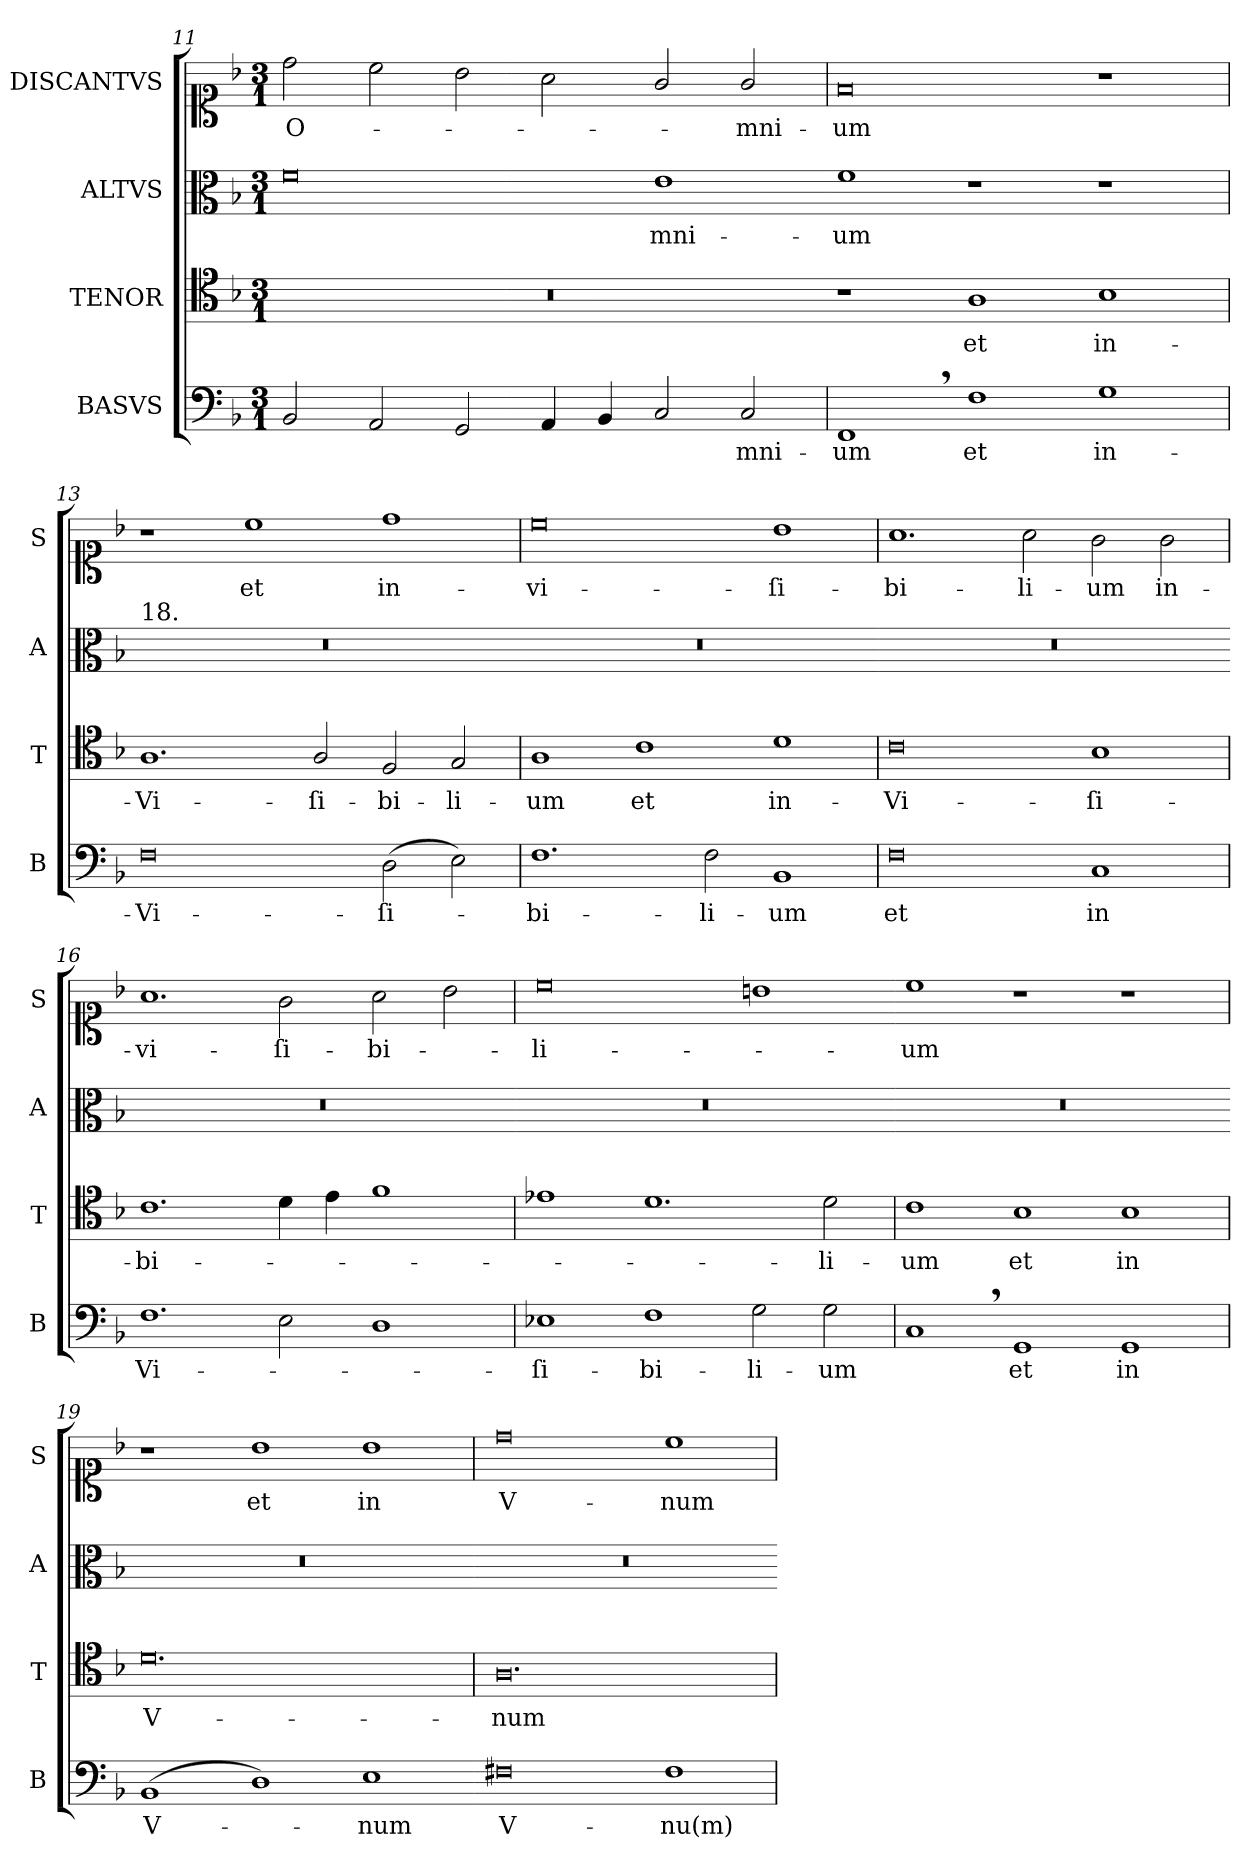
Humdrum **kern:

**kern	**text	**kern	**text	**kern	**text	**kern	**text
*part4	*part4	*part3	*part3	*part2	*part2	*part1	*part1
*staff4	*staff4	*staff3	*staff3	*staff2	*staff2	*staff1	*staff1
*I"BASVS	*	*I"TENOR	*	*I"ALTVS	*	*I"DISCANTVS	*
*I'B	*	*I'T	*	*I'A	*	*I'S	*
*clefF4	*	*clefC4	*	*clefC3	*	*clefC1	*
*k[b-]	*	*k[b-]	*	*k[b-]	*	*k[b-]	*
*G:dor	*	*G:dor	*	*G:dor	*	*G:dor	*
*M3/1	*	*M3/1	*	*M3/1	*	*M3/1	*
=11	=11	=11	=11	=11	=11	=11	=11
2BB-/	.	0.r	.	0f	.	2dd\	O-
2AA/	.	.	.	.	.	2cc\	.
2GG/	.	.	.	.	.	2b-\	.
4AA/	.	.	.	.	.	2a\	.
4BB-/	.	.	.	.	.	.	.
2C/	.	.	.	1e	-mni-	2g/	.
2C/	-mni-	.	.	.	.	2g/	-mni-
=12	=12	=12	=12	=12-	=12	=12	=12
1FF,<	-um	1r	.	1f	-um	0f	-um
1F	et	1A	et	1r	.	.	.
1G	in-	1B-	in-	1r	.	1r	.
=13	=13	=13	=13	=13	=13	=13	=13
!	!	!	!	!LO:TX:a:t=18.	!	!	!
0F	-Vi-	1.A	-Vi-	0.r	.	1r	.
.	.	.	.	.	.	1cc	et
.	.	2A/	-ſi-	.	.	.	.
(<2D\	-ſi-	2F/	-bi-	.	.	1dd	in-
2E\)	.	2G/	-li-	.	.	.	.
=14	=14	=14	=14	=14-	=14	=14	=14
1.F	-bi-	1A	-um	0.r	.	0cc	-vi-
!	!	!	!LO:LY:i	!	!	!	!
.	.	1c	et	.	.	.	.
2F\	-li-	.	.	.	.	.	.
!	!	!	!LO:LY:i	!	!	!	!
1BB-	-um	1d	in-	.	.	1b-	-ſi-
=15	=15	=15	=15	=15-	=15	=15	=15
!	!	!	!LO:LY:i	!	!	!	!
0F	et	0c	-Vi-	0.r	.	1.a	-bi-
.	.	.	.	.	.	2a\	-li-
!	!	!	!LO:LY:i	!	!	!	!
1C	in	1B-	-ſi-	.	.	2g\	-um
.	.	.	.	.	.	2g\	in-
=16	=16	=16	=16	=16-	=16	=16	=16
!	!	!	!LO:LY:i	!	!	!	!
1.F	Vi-	1.c	-bi-	0.r	.	1.a	-vi-
2E\	.	4d\	.	.	.	2g\	-ſi-
.	.	4e\	.	.	.	.	.
1D	.	1f	.	.	.	2a\	-bi-
.	.	.	.	.	.	2b-\	.
=17	=17	=17	=17	=17-	=17	=17	=17
1E-X	-ſi-	1e-X	.	0.r	.	0cc	-li-
1F	-bi-	1.d	.	.	.	.	.
2G\	-li-	.	.	.	.	1bn	.
!	!	!	!LO:LY:i	!	!	!	!
2G\	-um	2d\	-li-	.	.	.	.
=18	=18-	=18	=18-	=18-	=18-	=18-	=18-
!	!	!	!LO:LY:i	!	!	!	!
1C,<	.	1c	-um	0.r	.	1cc	-um
1GG	et	1B-	et	.	.	1r	.
1GG	in	1B-	in	.	.	1r	.
=19	=19	=19	=19	=19-	=19	=19	=19
(<1BB-	V-	0.d	V-	0.r	.	1r	.
1D)	.	.	.	.	.	1b-	et
1E	-num	.	.	.	.	1b-	in
=20-	=20	=20	=20	=20-	=20	=20	=20
0F#X	V-	0.A	-num	0.r	.	0dd	V-
1F#	-nu(m)	.	.	.	.	1cc	-num
=	=	=	=	=-	=	=	=
*-	*-	*-	*-	*-	*-	*-	*-
